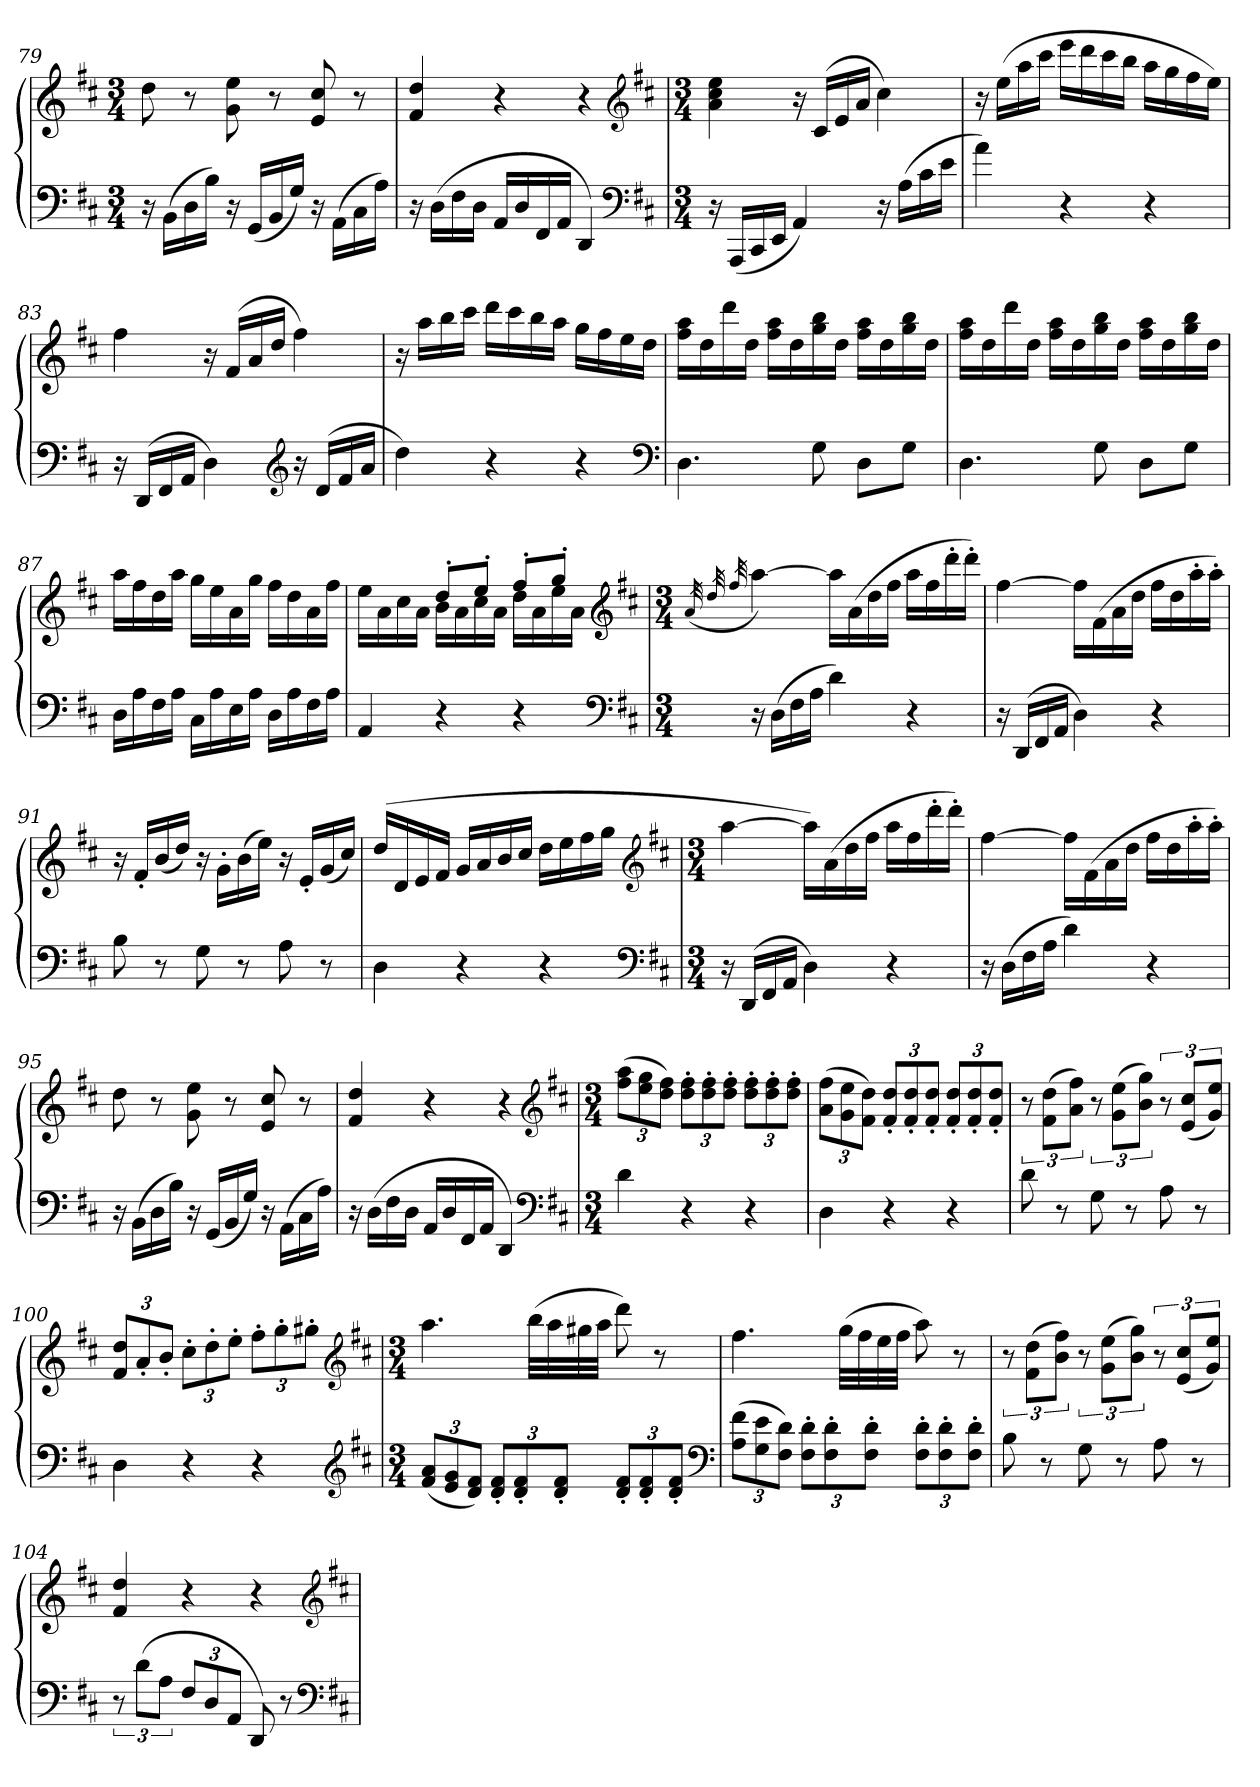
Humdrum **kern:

**kern	**kern
*part1	*part1
*staff2	*staff1
*clefF4	*clefG2
*k[f#c#]	*k[f#c#]
*D:	*D:
*M3/4	*M3/4
=79	=79
16r	8dd
(16BBLL	.
16D	8r
16BJJ)	.
16r	8g 8ee
(16GGLL	.
16BB	8r
16GJJ)	.
16r	8e 8cc#
(16AALL	.
16C#	8r
16AJJ)	.
=80	=80
16r	4f# 4dd
(16DLL	.
16F#	.
16DJJ	.
16AALL	4r
16D	.
16FF#	.
16AAJJ	.
4DD)	4r
*clefF4	*clefG2
*k[f#c#]	*k[f#c#]
*D:	*D:
=81	=81
*M3/4	*M3/4
16r	4a 4cc# 4ee
(16AAALL	.
16CC#	.
16EEJJ	.
4AA)	16r
.	(16c#LL
.	16e
.	16aJJ
16r	4cc#)
(16ALL	.
16c#	.
16eJJ	.
=82	=82
4a)	16r
.	(16eeLL
.	16aa
.	16ccc#JJ
4r	16eeeLL
.	16ddd
.	16ccc#
.	16bbJJ
4r	16aaLL
.	16gg
.	16ff#
.	16eeJJ)
=83	=83
16r	4ff#
(16DDLL	.
16FF#	.
16AAJJ	.
4D)	16r
.	(16f#LL
.	16a
.	16ddJJ
*clefG2	*
16r	4ff#)
(16dLL	.
16f#	.
16aJJ	.
=84	=84
4dd)	16r
.	16aaLL
.	16bb
.	16ccc#JJ
4r	16dddLL
.	16ccc#
.	16bb
.	16aaJJ
4r	16ggLL
.	16ff#
.	16ee
.	16ddJJ
*clefF4	*
=85	=85
4.D	16ff# 16aaLL
.	16dd
.	16ddd
.	16ddJJ
.	16ff# 16aaLL
.	16dd
8G	16gg 16bb
.	16ddJJ
8DL	16ff# 16aaLL
.	16dd
8GJ	16gg 16bb
.	16ddJJ
=86	=86
4.D	16ff# 16aaLL
.	16dd
.	16ddd
.	16ddJJ
.	16ff# 16aaLL
.	16dd
8G	16gg 16bb
.	16ddJJ
8DL	16ff# 16aaLL
.	16dd
8GJ	16gg 16bb
.	16ddJJ
=87	=87
16DLL	16aaLL
16A	16ff#
16F#	16dd
16AJJ	16aaJJ
16C#LL	16ggLL
16A	16ee
16E	16a
16AJJ	16ggJJ
16DLL	16ff#LL
16A	16dd
16F#	16a
16AJJ	16ff#JJ
=88	=88
*	*^
4AA	16eeLL	4ryy
.	16a	.
.	16cc#	.
.	16aJJ	.
4r	8dd'L	16bLL
.	.	16a
.	8ee'J	16cc#
.	.	16aJJ
4r	8ff#'L	16ddLL
.	.	16a
.	8gg'J	16ee
.	.	16aJJ
*	*v	*v
*clefF4	*clefG2
*k[f#c#]	*k[f#c#]
*D:	*D:
=89	=89
*M3/4	*M3/4
.	(32qa
.	32qdd
.	32qff#
16r	[4aa)
(16DLL	.
16F#	.
16AJJ	.
4d)	16aaLL]
.	(16a
.	16dd
.	16ff#JJ
4r	16aaLL
.	16ff#
.	16ddd'
.	16ddd'JJ)
=90	=90
16r	[4ff#
(16DDLL	.
16FF#	.
16AAJJ	.
4D)	16ff#LL]
.	(16f#
.	16a
.	16ddJJ
4r	16ff#LL
.	16dd
.	16aa'
.	16aa'JJ)
=91	=91
8B	16r
.	16f#'LL
8r	(16b
.	16ddJJ)
8G	16r
.	16g'LL
8r	(16b
.	16eeJJ)
8A	16r
.	16e'LL
8r	(16g
.	16cc#JJ)
=92	=92
4D	(16ddLL
.	16d
.	16e
.	16f#JJ
4r	16gLL
.	16a
.	16b
.	16cc#JJ
4r	16ddLL
.	16ee
.	16ff#
.	16ggJJ
*clefF4	*clefG2
*k[f#c#]	*k[f#c#]
*D:	*D:
=93	=93
*M3/4	*M3/4
16r	[4aa
(16DDLL	.
16FF#	.
16AAJJ	.
4D)	16aaLL])
.	(16a
.	16dd
.	16ff#JJ
4r	16aaLL
.	16ff#
.	16ddd'
.	16ddd'JJ)
=94	=94
16r	[4ff#
(16DLL	.
16F#	.
16AJJ	.
4d)	16ff#LL]
.	(16f#
.	16a
.	16ddJJ
4r	16ff#LL
.	16dd
.	16aa'
.	16aa'JJ)
=95	=95
16r	8dd
(16BBLL	.
16D	8r
16BJJ)	.
16r	8g 8ee
(16GGLL	.
16BB	8r
16GJJ)	.
16r	8e 8cc#
(16AALL	.
16C#	8r
16AJJ)	.
=96	=96
16r	4f# 4dd
(16DLL	.
16F#	.
16DJJ	.
16AALL	4r
16D	.
16FF#	.
16AAJJ	.
4DD)	4r
*clefF4	*clefG2
*k[f#c#]	*k[f#c#]
*D:	*D:
=97	=97
*M3/4	*M3/4
4d	(12ff# 12aaL
.	12ee 12gg
.	12dd 12ff#J)
4r	12dd' 12ff#'L
.	12dd' 12ff#'
.	12dd' 12ff#'J
4r	12dd' 12ff#'L
.	12dd' 12ff#'
.	12dd' 12ff#'J
=98	=98
4D	(12a 12ff#L
.	12g 12ee
.	12f# 12ddJ)
4r	12f#' 12dd'L
.	12f#' 12dd'
.	12f#' 12dd'J
4r	12f#' 12dd'L
.	12f#' 12dd'
.	12f#' 12dd'J
=99	=99
8d	12r
.	(12f# 12ddL
8r	.
.	12a 12ff#J)
8G	12r
.	(12g 12eeL
8r	.
.	12b 12ggJ)
8A	12r
.	(12e 12cc#L
8r	.
.	12g 12eeJ)
=100	=100
4D	12f# 12ddL
.	12a'
.	12b'J
4r	12cc#'L
.	12dd'
.	12ee'J
4r	12ff#'L
.	12gg'
.	12gg#X'J
*clefG2	*clefG2
*k[f#c#]	*k[f#c#]
*D:	*D:
=101	=101
*M3/4	*M3/4
(12f# 12aL	4.aa
12e 12g	.
12d 12f#J)	.
12d' 12f#'L	.
12d' 12f#'	.
.	(32bbLLL
.	32aa
12d' 12f#'J	.
.	32gg#X
.	32aaJJJ
12d' 12f#'L	8ddd)
12d' 12f#'	.
.	8r
12d' 12f#'J	.
*clefF4	*
=102	=102
(12A 12f#L	4.ff#
12G 12e	.
12F# 12dJ)	.
12F#' 12d'L	.
12F#' 12d'	.
.	(32ggLLL
.	32ff#
12F#' 12d'J	.
.	32ee
.	32ff#JJJ
12F#' 12d'L	8aa)
12F#' 12d'	.
.	8r
12F#' 12d'J	.
=103	=103
8B	12r
.	(12f# 12ddL
8r	.
.	12b 12ff#J)
8G	12r
.	(12g 12eeL
8r	.
.	12b 12ggJ)
8A	12r
.	(12e 12cc#L
8r	.
.	12g 12eeJ)
=104	=104
12r	4f# 4dd
(12dL	.
12AJ	.
12F#L	4r
12D	.
12AAJ	.
8DD)	4r
8r	.
*clefF4	*clefG2
*k[f#c#]	*k[f#c#]
*D:	*D:
=	=
*-	*-
